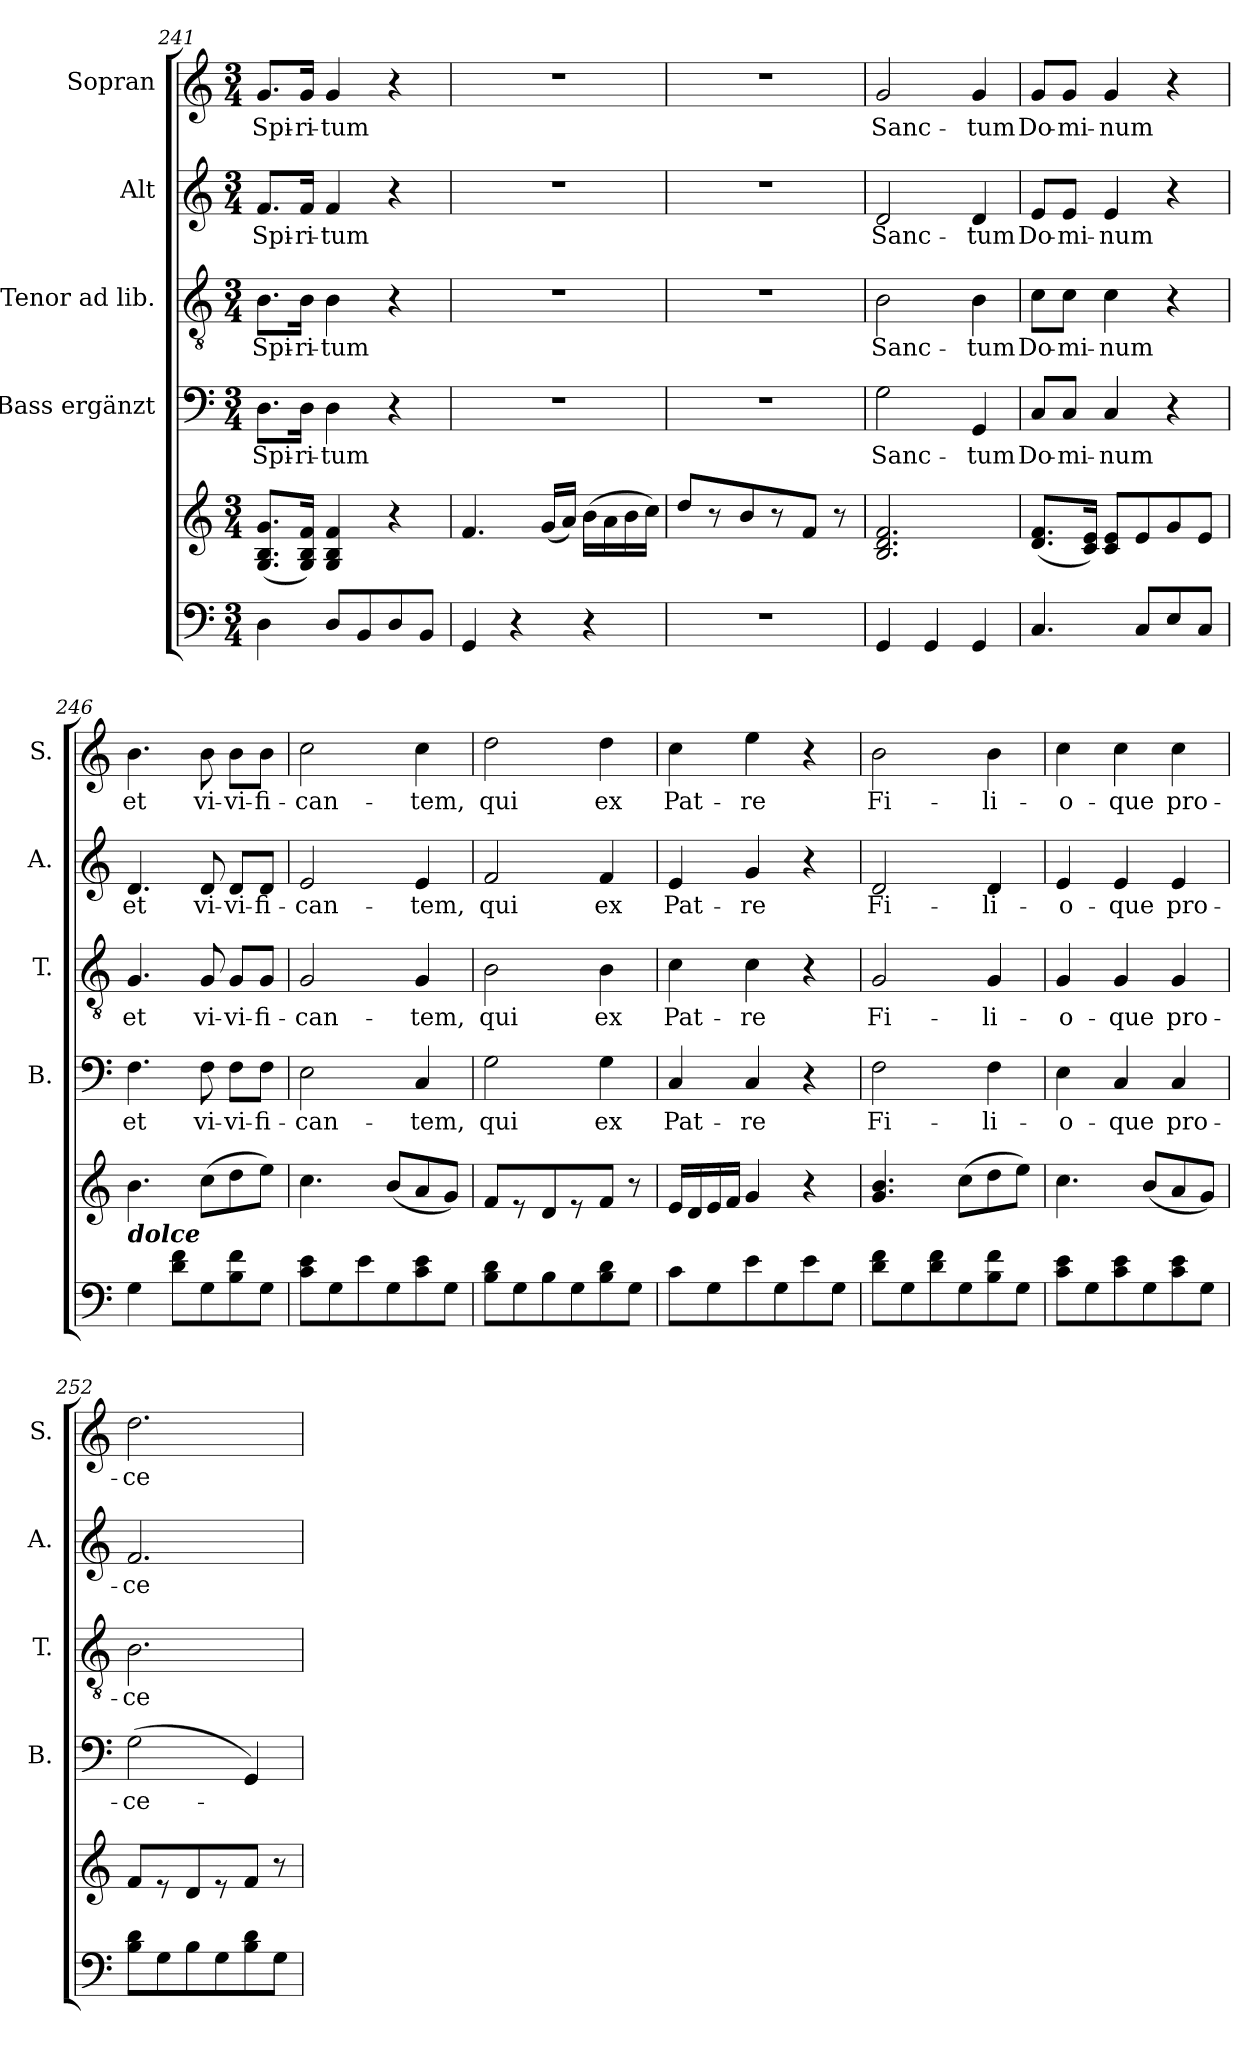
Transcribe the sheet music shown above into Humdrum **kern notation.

**kern	**kern	**kern	**text	**kern	**text	**kern	**text	**kern	**text
*part5	*part5	*part4	*part4	*part3	*part3	*part2	*part2	*part1	*part1
*staff6	*staff5	*staff4	*staff4	*staff3	*staff3	*staff2	*staff2	*staff1	*staff1
*	*	*I"Bass ergänzt	*	*I"Tenor ad lib.	*	*I"Alt	*	*I"Sopran	*
*	*	*I'B.	*	*I'T.	*	*I'A.	*	*I'S.	*
!!LO:LB:g=z
*clefF4	*clefG2	*clefF4	*	*clefGv2	*	*clefG2	*	*clefG2	*
*k[]	*k[]	*k[]	*	*k[]	*	*k[]	*	*k[]	*
*C:	*C:	*C:	*	*C:	*	*C:	*	*C:	*
*M3/4	*M3/4	*M3/4	*	*M3/4	*	*M3/4	*	*M3/4	*
=241	=241	=241	=241	=241	=241	=241	=241	=241	=241
!	!	!	!LO:LY:b	!	!LO:LY:b	!	!LO:LY:b	!	!LO:LY:b
4D\	(<8.G/ 8.B/ 8.g/L	8.D\L	Spi-	8.B\L	Spi-	8.f/L	Spi-	8.g/L	Spi-
!	!	!	!LO:LY:b	!	!LO:LY:b	!	!LO:LY:b	!	!LO:LY:b
.	16G/ 16B/ 16f/Jk)	16D\Jk	-ri-	16B\Jk	-ri-	16f/Jk	-ri-	16g/Jk	-ri-
!	!	!	!LO:LY:b	!	!LO:LY:b	!	!LO:LY:b	!	!LO:LY:b
8D/L	4G/ 4B/ 4f/	4D\	-tum	4B\	-tum	4f/	-tum	4g/	-tum
8BB/	.	.	.	.	.	.	.	.	.
8D/	4r	4r	.	4r	.	4r	.	4r	.
8BB/J	.	.	.	.	.	.	.	.	.
=242	=242	=242	=242	=242	=242	=242	=242	=242	=242
4GG/	4.f/	2.r	.	2.r	.	2.r	.	2.r	.
4r	.	.	.	.	.	.	.	.	.
.	(<16g/LL	.	.	.	.	.	.	.	.
.	16a/JJ)	.	.	.	.	.	.	.	.
4r	(>16b\LL	.	.	.	.	.	.	.	.
.	16a\	.	.	.	.	.	.	.	.
.	16b\	.	.	.	.	.	.	.	.
.	16cc\JJ)	.	.	.	.	.	.	.	.
=243	=243	=243	=243	=243	=243	=243	=243	=243	=243
2.r	8dd/L	2.r	.	2.r	.	2.r	.	2.r	.
.	8r	.	.	.	.	.	.	.	.
.	8b/	.	.	.	.	.	.	.	.
.	8r	.	.	.	.	.	.	.	.
.	8f/J	.	.	.	.	.	.	.	.
.	8r	.	.	.	.	.	.	.	.
=244	=244	=244	=244	=244	=244	=244	=244	=244	=244
!	!	!	!LO:LY:b	!	!LO:LY:b	!	!LO:LY:b	!	!LO:LY:b
4GG/	2.B/ 2.d/ 2.f/	2G\	Sanc-	2B\	Sanc-	2d/	Sanc-	2g/	Sanc-
4GG/	.	.	.	.	.	.	.	.	.
!	!	!	!LO:LY:b	!	!LO:LY:b	!	!LO:LY:b	!	!LO:LY:b
4GG/	.	4GG/	-tum	4B\	-tum	4d/	-tum	4g/	-tum
=245	=245	=245	=245	=245	=245	=245	=245	=245	=245
!	!	!	!LO:LY:b	!	!LO:LY:b	!	!LO:LY:b	!	!LO:LY:b
4.C/	(<8.d/ 8.f/L	8C/L	Do-	8c\L	Do-	8e/L	Do-	8g/L	Do-
!	!	!	!LO:LY:b	!	!LO:LY:b	!	!LO:LY:b	!	!LO:LY:b
.	.	8C/J	-mi-	8c\J	-mi-	8e/J	-mi-	8g/J	-mi-
.	16c/ 16e/Jk)	.	.	.	.	.	.	.	.
!	!	!	!LO:LY:b	!	!LO:LY:b	!	!LO:LY:b	!	!LO:LY:b
.	8c/ 8e/L	4C/	-num	4c\	-num	4e/	-num	4g/	-num
8C/L	8e/	.	.	.	.	.	.	.	.
8E/	8g/	4r	.	4r	.	4r	.	4r	.
8C/J	8e/J	.	.	.	.	.	.	.	.
=246	=246	=246	=246	=246	=246	=246	=246	=246	=246
!	!LO:TX:b:Bi:t=dolce	!	!	!	!	!	!	!	!
!	!	!	!LO:LY:b	!	!LO:LY:b	!	!LO:LY:b	!	!LO:LY:b
4G\	4.b\	4.F\	et	4.G/	et	4.d/	et	4.b\	et
8d\ 8f\L	.	.	.	.	.	.	.	.	.
!	!	!	!LO:LY:b	!	!LO:LY:b	!	!LO:LY:b	!	!LO:LY:b
8G\	(>8cc\L	8F\	vi-	8G/	vi-	8d/	vi-	8b\	vi-
!	!	!	!LO:LY:b	!	!LO:LY:b	!	!LO:LY:b	!	!LO:LY:b
8B\ 8f\	8dd\	8F\L	-vi-	8G/L	-vi-	8d/L	-vi-	8b\L	-vi-
!	!	!	!LO:LY:b	!	!LO:LY:b	!	!LO:LY:b	!	!LO:LY:b
8G\J	8ee\J)	8F\J	-fi-	8G/J	-fi-	8d/J	-fi-	8b\J	-fi-
!!LO:PB:g=z
=247	=247	=247	=247	=247	=247	=247	=247	=247	=247
!	!	!	!LO:LY:b	!	!LO:LY:b	!	!LO:LY:b	!	!LO:LY:b
8c\ 8e\L	4.cc\	2E\	-can-	2G/	-can-	2e/	-can-	2cc\	-can-
8G\	.	.	.	.	.	.	.	.	.
8e\	.	.	.	.	.	.	.	.	.
8G\	(<8b/L	.	.	.	.	.	.	.	.
!	!	!	!LO:LY:b	!	!LO:LY:b	!	!LO:LY:b	!	!LO:LY:b
8c\ 8e\	8a/	4C/	-tem,	4G/	-tem,	4e/	-tem,	4cc\	-tem,
8G\J	8g/J)	.	.	.	.	.	.	.	.
=248	=248	=248	=248	=248	=248	=248	=248	=248	=248
!	!	!	!LO:LY:b	!	!LO:LY:b	!	!LO:LY:b	!	!LO:LY:b
8B\ 8d\L	8f/L	2G\	qui	2B\	qui	2f/	qui	2dd\	qui
8G\	8r	.	.	.	.	.	.	.	.
8B\	8d/	.	.	.	.	.	.	.	.
8G\	8r	.	.	.	.	.	.	.	.
!	!	!	!LO:LY:b	!	!LO:LY:b	!	!LO:LY:b	!	!LO:LY:b
8B\ 8d\	8f/J	4G\	ex	4B\	ex	4f/	ex	4dd\	ex
8G\J	8r	.	.	.	.	.	.	.	.
=249	=249	=249	=249	=249	=249	=249	=249	=249	=249
!	!	!	!LO:LY:b	!	!LO:LY:b	!	!LO:LY:b	!	!LO:LY:b
8c\L	16e/LL	4C/	Pat-	4c\	Pat-	4e/	Pat-	4cc\	Pat-
.	16d/	.	.	.	.	.	.	.	.
8G\	16e/	.	.	.	.	.	.	.	.
.	16f/JJ	.	.	.	.	.	.	.	.
!	!	!	!LO:LY:b	!	!LO:LY:b	!	!LO:LY:b	!	!LO:LY:b
8e\	4g/	4C/	-re	4c\	-re	4g/	-re	4ee\	-re
8G\	.	.	.	.	.	.	.	.	.
8e\	4r	4r	.	4r	.	4r	.	4r	.
8G\J	.	.	.	.	.	.	.	.	.
=250	=250	=250	=250	=250	=250	=250	=250	=250	=250
!	!	!	!LO:LY:b	!	!LO:LY:b	!	!LO:LY:b	!	!LO:LY:b
8d\ 8f\L	4.g/ 4.b/	2F\	Fi-	2G/	Fi-	2d/	Fi-	2b\	Fi-
8G\	.	.	.	.	.	.	.	.	.
8d\ 8f\	.	.	.	.	.	.	.	.	.
8G\	(>8cc\L	.	.	.	.	.	.	.	.
!	!	!	!LO:LY:b	!	!LO:LY:b	!	!LO:LY:b	!	!LO:LY:b
8B\ 8f\	8dd\	4F\	-li-	4G/	-li-	4d/	-li-	4b\	-li-
8G\J	8ee\J)	.	.	.	.	.	.	.	.
=251	=251	=251	=251	=251	=251	=251	=251	=251	=251
!	!	!	!LO:LY:b	!	!LO:LY:b	!	!LO:LY:b	!	!LO:LY:b
8c\ 8e\L	4.cc\	4E\	-o-	4G/	-o-	4e/	-o-	4cc\	-o-
8G\	.	.	.	.	.	.	.	.	.
!	!	!	!LO:LY:b	!	!LO:LY:b	!	!LO:LY:b	!	!LO:LY:b
8c\ 8e\	.	4C/	-que	4G/	-que	4e/	-que	4cc\	-que
8G\	(<8b/L	.	.	.	.	.	.	.	.
!	!	!	!LO:LY:b	!	!LO:LY:b	!	!LO:LY:b	!	!LO:LY:b
8c\ 8e\	8a/	4C/	pro-	4G/	pro-	4e/	pro-	4cc\	pro-
8G\J	8g/J)	.	.	.	.	.	.	.	.
=252	=252	=252	=252	=252	=252	=252	=252	=252	=252
!	!	!	!LO:LY:b	!	!LO:LY:b	!	!LO:LY:b	!	!LO:LY:b
8B\ 8d\L	8f/L	(>2G\	-ce-	2.B\	-ce-	2.f/	-ce-	2.dd\	-ce-
8G\	8r	.	.	.	.	.	.	.	.
8B\	8d/	.	.	.	.	.	.	.	.
8G\	8r	.	.	.	.	.	.	.	.
8B\ 8d\	8f/J	4GG/)	.	.	.	.	.	.	.
8G\J	8r	.	.	.	.	.	.	.	.
=	=	=	=	=	=	=	=	=	=
*-	*-	*-	*-	*-	*-	*-	*-	*-	*-
